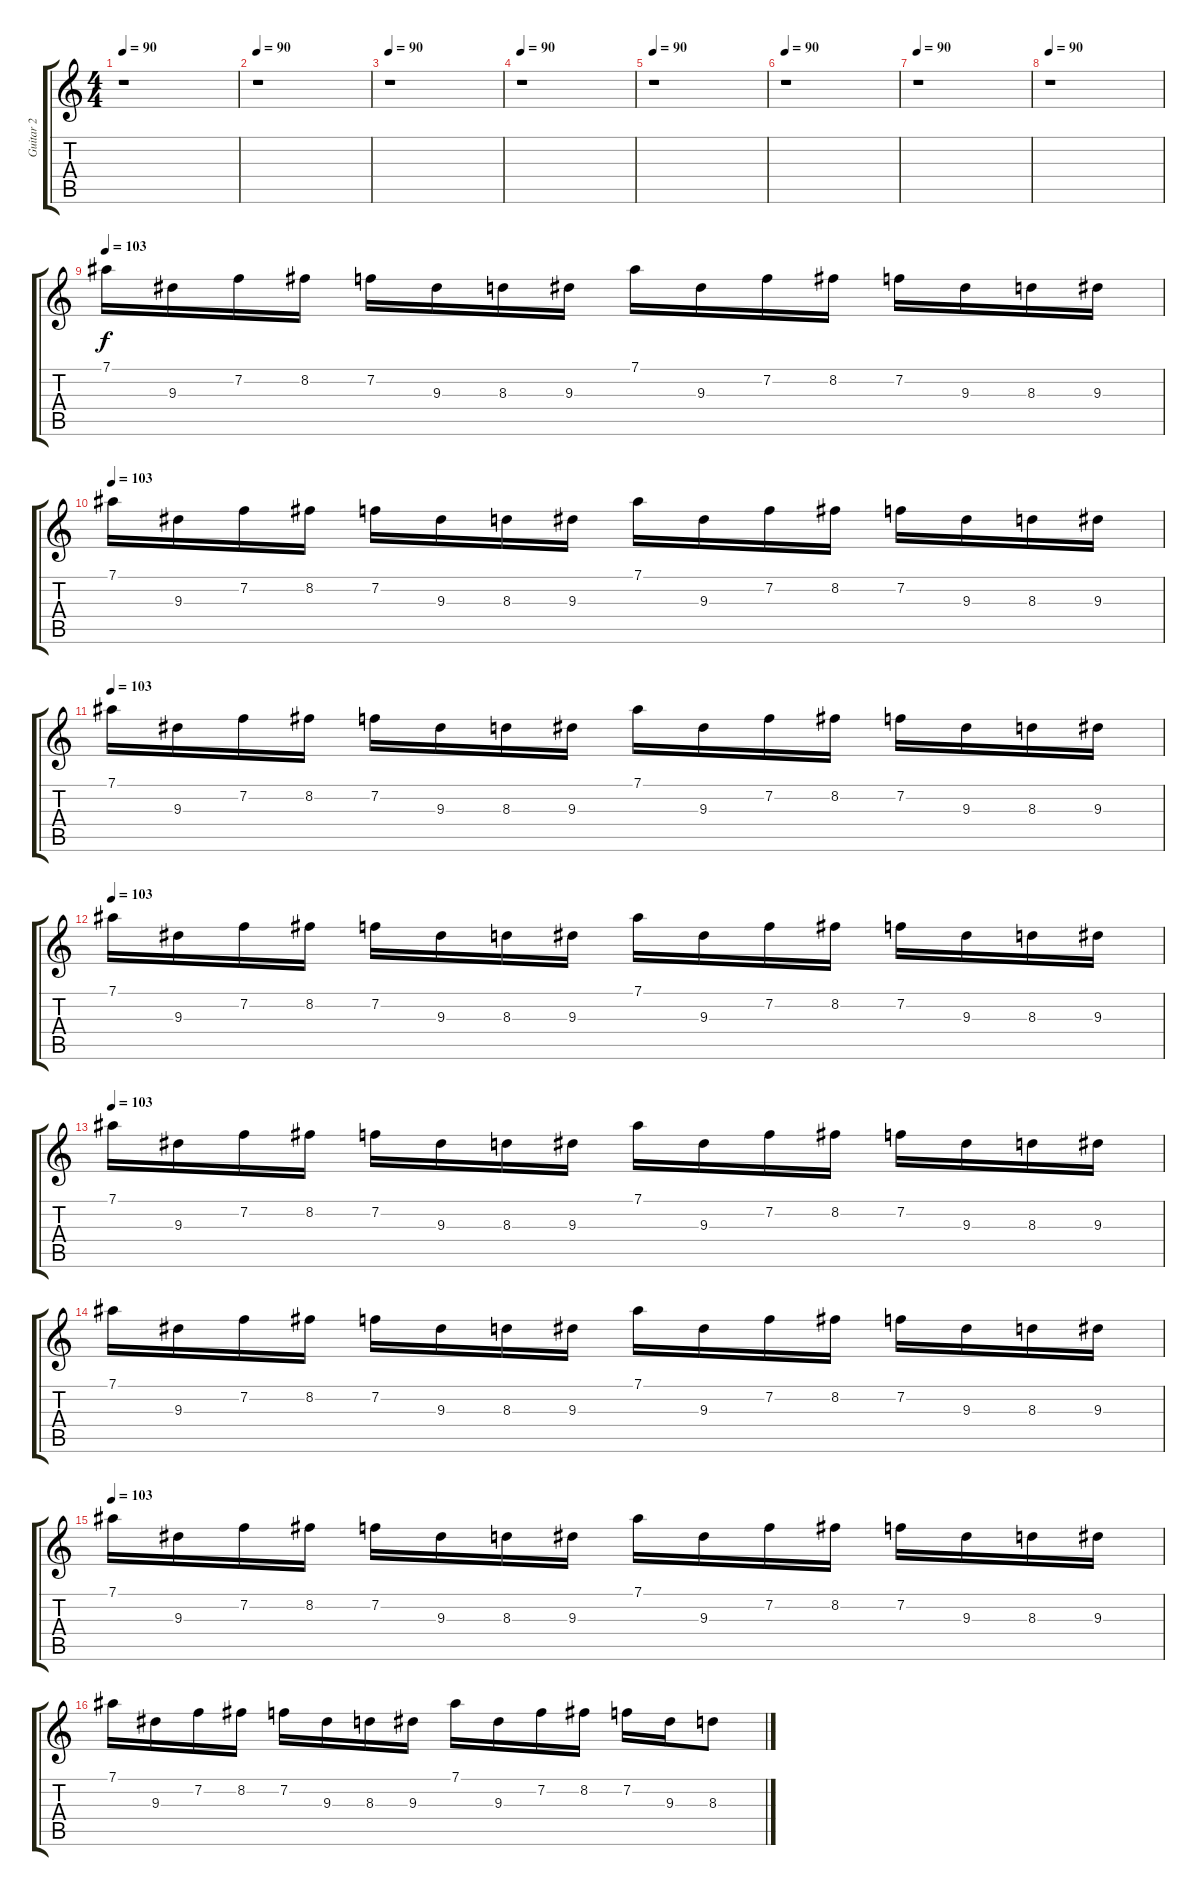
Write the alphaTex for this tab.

\track ("Guitar 2" "Guitar 2") {instrument distortionguitar}
\staff {score tabs}
\tuning (Eb4 Bb3 Gb3 Db3 Ab2 Eb2) {hide}
\ts (4 4)
\tempo 90
\clef g2
\ks c
r.1{dy f} |
\tempo 90
r.1 |
\tempo 90
r.1 |
\tempo 90
r.1 |
\tempo 90
r.1 |
\tempo 90
r.1 |
\tempo 90
r.1 |
\tempo 90
r.1 |
\tempo 103
7.1.16 9.3.16 7.2.16 8.2.16 7.2.16 9.3.16 8.3.16 9.3.16 7.1.16 9.3.16 7.2.16 8.2.16 7.2.16 9.3.16 8.3.16 9.3.16 |
\tempo 103
7.1.16 9.3.16 7.2.16 8.2.16 7.2.16 9.3.16 8.3.16 9.3.16 7.1.16 9.3.16 7.2.16 8.2.16 7.2.16 9.3.16 8.3.16 9.3.16 |
\tempo 103
7.1.16 9.3.16 7.2.16 8.2.16 7.2.16 9.3.16 8.3.16 9.3.16 7.1.16 9.3.16 7.2.16 8.2.16 7.2.16 9.3.16 8.3.16 9.3.16 |
\tempo 103
7.1.16 9.3.16 7.2.16 8.2.16 7.2.16 9.3.16 8.3.16 9.3.16 7.1.16 9.3.16 7.2.16 8.2.16 7.2.16 9.3.16 8.3.16 9.3.16 |
\tempo 103
7.1.16 9.3.16 7.2.16 8.2.16 7.2.16 9.3.16 8.3.16 9.3.16 7.1.16 9.3.16 7.2.16 8.2.16 7.2.16 9.3.16 8.3.16 9.3.16 |
7.1.16 9.3.16 7.2.16 8.2.16 7.2.16 9.3.16 8.3.16 9.3.16 7.1.16 9.3.16 7.2.16 8.2.16 7.2.16 9.3.16 8.3.16 9.3.16 |
\tempo 103
7.1.16 9.3.16 7.2.16 8.2.16 7.2.16 9.3.16 8.3.16 9.3.16 7.1.16 9.3.16 7.2.16 8.2.16 7.2.16 9.3.16 8.3.16 9.3.16 |
7.1.16 9.3.16 7.2.16 8.2.16 7.2.16 9.3.16 8.3.16 9.3.16 7.1.16 9.3.16 7.2.16 8.2.16 7.2.16 9.3.16 8.3.8
